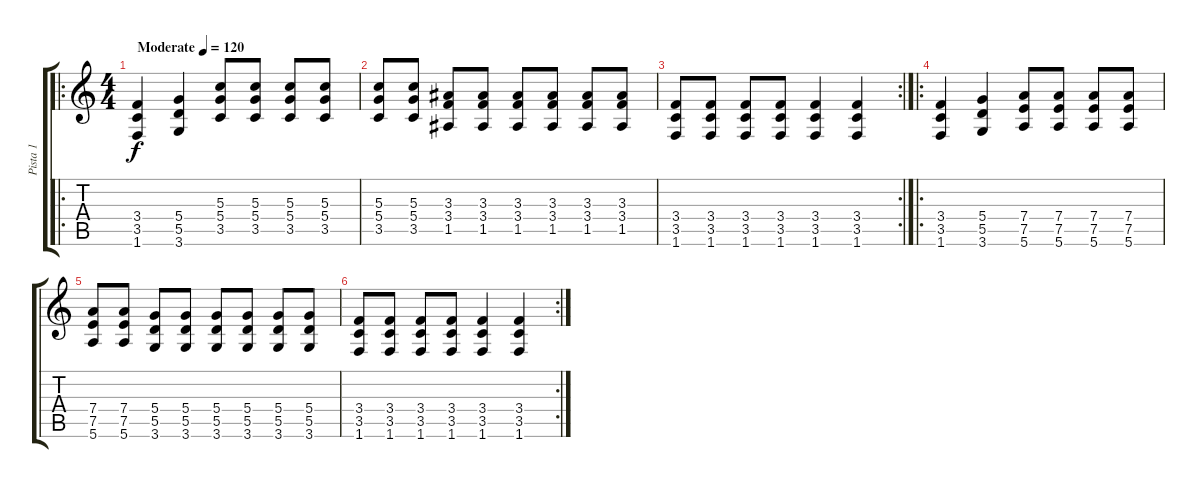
\track ("Pista 1" "Pista 1") {instrument distortionguitar}
\staff {score tabs}
\tuning (E4 B3 G3 D3 A2 E2) {hide}
\ro
\ts (4 4)
\tempo (120 "Moderate")
\clef g2
\ks c
(3.4 3.5 1.6).4{dy f instrument distortionguitar} (5.4 5.5 3.6).4 (5.3 5.4 3.5).8 (5.3 5.4 3.5).8 (5.3 5.4 3.5).8 (5.3 5.4 3.5).8 |
(5.3 5.4 3.5).8 (5.3 5.4 3.5).8 (3.3 3.4 1.5).8 (3.3 3.4 1.5).8 (3.3 3.4 1.5).8 (3.3 3.4 1.5).8 (3.3 3.4 1.5).8 (3.3 3.4 1.5).8 |
\rc 2
(3.4 3.5 1.6).8 (3.4 3.5 1.6).8 (3.4 3.5 1.6).8 (3.4 3.5 1.6).8 (3.4 3.5 1.6).4 (3.4 3.5 1.6).4 |
\ro
(3.4 3.5 1.6).4 (5.4 5.5 3.6).4 (7.4 7.5 5.6).8 (7.4 7.5 5.6).8 (7.4 7.5 5.6).8 (7.4 7.5 5.6).8 |
(7.4 7.5 5.6).8 (7.4 7.5 5.6).8 (5.4 5.5 3.6).8 (5.4 5.5 3.6).8 (5.4 5.5 3.6).8 (5.4 5.5 3.6).8 (5.4 5.5 3.6).8 (5.4 5.5 3.6).8 |
\rc 2
(3.4 3.5 1.6).8 (3.4 3.5 1.6).8 (3.4 3.5 1.6).8 (3.4 3.5 1.6).8 (3.4 3.5 1.6).4 (3.4 3.5 1.6).4
